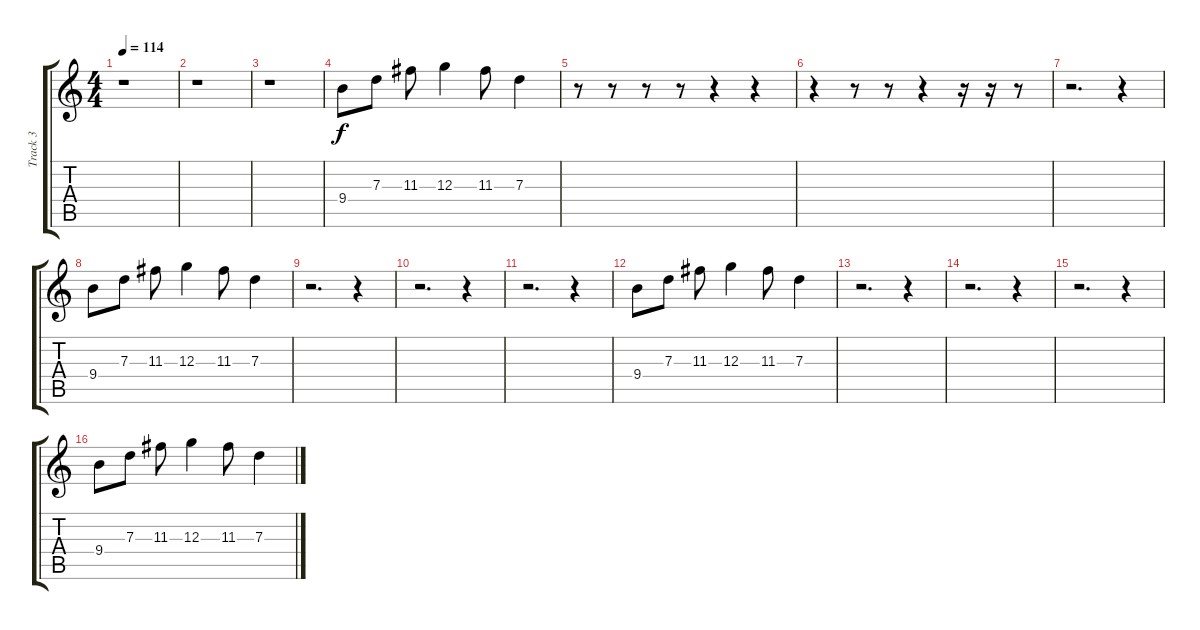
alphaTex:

\track ("Track 3" "Track 3") {instrument electricguitarjazz}
\staff {score tabs}
\tuning (E4 B3 G3 D3 A2 D2) {hide}
\ts (4 4)
\tempo 114
\clef g2
\ks c
r.1{dy f instrument electricguitarjazz} |
r.1 |
r.1 |
9.4.8 7.3.8 11.3.8 12.3.4 11.3.8 7.3.4 |
r.8 r.8 r.8 r.8 r.4 r.4 |
r.4 r.8 r.8 r.4 r.16 r.16 r.8 |
r.2{d} r.4 |
9.4.8 7.3.8 11.3.8 12.3.4 11.3.8 7.3.4 |
r.2{d} r.4 |
r.2{d} r.4 |
r.2{d} r.4 |
9.4.8 7.3.8 11.3.8 12.3.4 11.3.8 7.3.4 |
r.2{d} r.4 |
r.2{d} r.4 |
r.2{d} r.4 |
9.4.8 7.3.8 11.3.8 12.3.4 11.3.8 7.3.4
